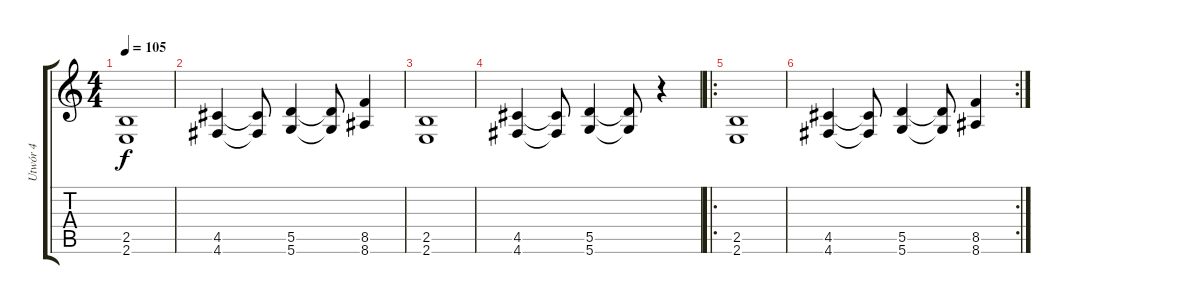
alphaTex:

\track ("Utwór 4" "Utwór 4") {instrument distortionguitar}
\staff {score tabs}
\tuning (F4 B3 G3 D3 A2 D2) {hide}
\ts (4 4)
\tempo 105
\clef g2
\ks c
(2.5 2.6).1{dy f} |
(4.5 4.6).4 (4.5{t} 4.6{t}).8 (5.5 5.6).4 (5.5{t} 5.6{t}).8 (8.5 8.6).4 |
(2.5 2.6).1 |
(4.5 4.6).4 (4.5{t} 4.6{t}).8 (5.5 5.6).4 (5.5{t} 5.6{t}).8 r.4 |
\ro
(2.5 2.6).1 |
\rc 2
(4.5 4.6).4 (4.5{t} 4.6{t}).8 (5.5 5.6).4 (5.5{t} 5.6{t}).8 (8.5 8.6).4
